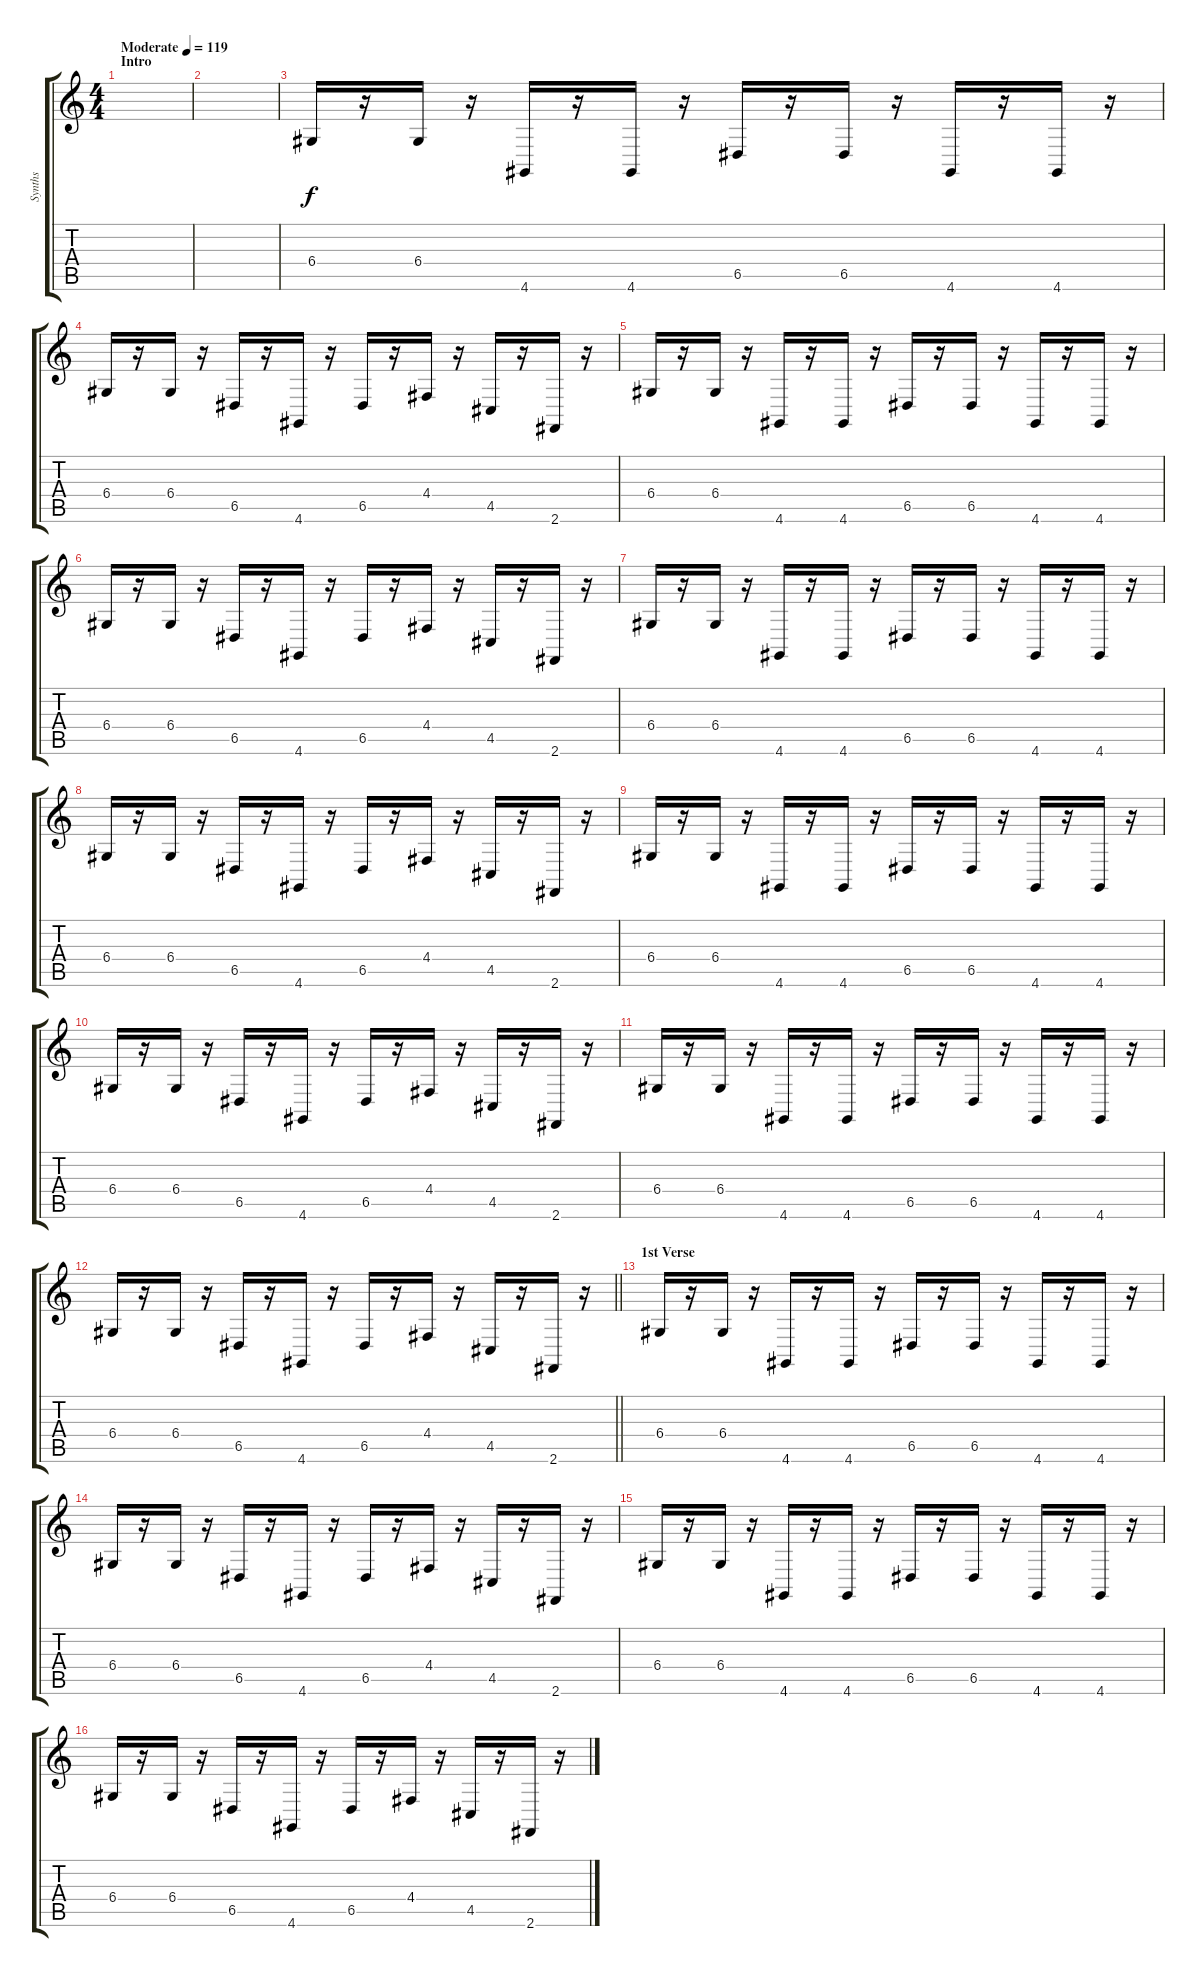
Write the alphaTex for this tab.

\track ("Synths" "Synths") {instrument lead2sawtooth}
\staff {score tabs}
\tuning (E4 B3 G3 D3 A2 E2) {hide}
\ts (4 4)
\section ("" "Intro")
\tempo (119 "Moderate")
\clef g2
\ks c
|
|
6.4.16 r.16 6.4.16 r.16 4.6.16 r.16 4.6.16 r.16 6.5.16 r.16 6.5.16 r.16 4.6.16 r.16 4.6.16 r.16 |
6.4.16 r.16 6.4.16 r.16 6.5.16 r.16 4.6.16 r.16 6.5.16 r.16 4.4.16 r.16 4.5.16 r.16 2.6.16 r.16 |
6.4.16 r.16 6.4.16 r.16 4.6.16 r.16 4.6.16 r.16 6.5.16 r.16 6.5.16 r.16 4.6.16 r.16 4.6.16 r.16 |
6.4.16 r.16 6.4.16 r.16 6.5.16 r.16 4.6.16 r.16 6.5.16 r.16 4.4.16 r.16 4.5.16 r.16 2.6.16 r.16 |
6.4.16 r.16 6.4.16 r.16 4.6.16 r.16 4.6.16 r.16 6.5.16 r.16 6.5.16 r.16 4.6.16 r.16 4.6.16 r.16 |
6.4.16 r.16 6.4.16 r.16 6.5.16 r.16 4.6.16 r.16 6.5.16 r.16 4.4.16 r.16 4.5.16 r.16 2.6.16 r.16 |
6.4.16 r.16 6.4.16 r.16 4.6.16 r.16 4.6.16 r.16 6.5.16 r.16 6.5.16 r.16 4.6.16 r.16 4.6.16 r.16 |
6.4.16 r.16 6.4.16 r.16 6.5.16 r.16 4.6.16 r.16 6.5.16 r.16 4.4.16 r.16 4.5.16 r.16 2.6.16 r.16 |
6.4.16 r.16 6.4.16 r.16 4.6.16 r.16 4.6.16 r.16 6.5.16 r.16 6.5.16 r.16 4.6.16 r.16 4.6.16 r.16 |
\barLineRight lightlight
6.4.16 r.16 6.4.16 r.16 6.5.16 r.16 4.6.16 r.16 6.5.16 r.16 4.4.16 r.16 4.5.16 r.16 2.6.16 r.16 |
\section ("" "1st Verse")
6.4.16 r.16 6.4.16 r.16 4.6.16 r.16 4.6.16 r.16 6.5.16 r.16 6.5.16 r.16 4.6.16 r.16 4.6.16 r.16 |
6.4.16 r.16 6.4.16 r.16 6.5.16 r.16 4.6.16 r.16 6.5.16 r.16 4.4.16 r.16 4.5.16 r.16 2.6.16 r.16 |
6.4.16 r.16 6.4.16 r.16 4.6.16 r.16 4.6.16 r.16 6.5.16 r.16 6.5.16 r.16 4.6.16 r.16 4.6.16 r.16 |
6.4.16 r.16 6.4.16 r.16 6.5.16 r.16 4.6.16 r.16 6.5.16 r.16 4.4.16 r.16 4.5.16 r.16 2.6.16 r.16
